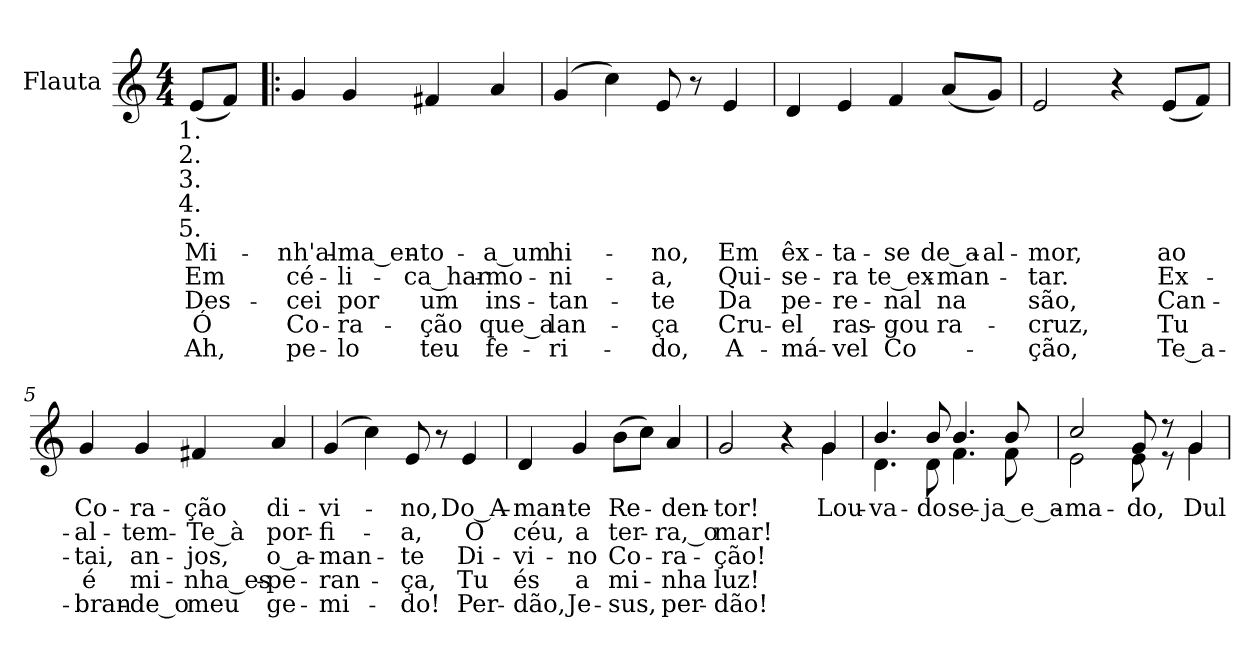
**kern	**text	**text	**text	**text	**text
*part1	*part1	*part1	*part1	*part1	*part1
*staff1	*staff1	*staff1	*staff1	*staff1	*staff1
*I"Flauta	*	*	*	*	*
*I'Fl.	*	*	*	*	*
!!LO:PB:g=z
*clefG2	*	*	*	*	*
*k[]	*	*	*	*	*
*C:	*	*	*	*	*
*M4/4	*	*	*	*	*
*MM92	*	*	*	*	*
=	=	=	=	=	=
!LO:TX:b:cj:t=1.	!	!	!	!	!
!LO:TX:b:cj:t=2.	!	!	!	!	!
!LO:TX:b:cj:t=3.	!	!	!	!	!
!LO:TX:b:cj:t=4.	!	!	!	!	!
!LO:TX:b:cj:t=5.	!	!	!	!	!
!	!LO:LY:b:color=#000000	!LO:LY:b:color=#000000	!LO:LY:b:color=#000000	!LO:LY:b:color=#000000	!LO:LY:b:color=#000000
(8ei/L	Mi-	Em	Des-	Ó	Ah,
8fi/J)	.	.	.	.	.
=1!|:	=1!|:	=1!|:	=1!|:	=1!|:	=1!|:
!	!LO:LY:b:color=#000000	!LO:LY:b:color=#000000	!LO:LY:b:color=#000000	!LO:LY:b:color=#000000	!LO:LY:b:color=#000000
4gi/	-nh'al-	cé-	-cei	Co-	pe-
!	!LO:LY:b:color=#000000	!LO:LY:b:color=#000000	!LO:LY:b:color=#000000	!LO:LY:b:color=#000000	!LO:LY:b:color=#000000
4gi/	-ma_en-	-li-	por	-ra-	-lo
!	!LO:LY:b:color=#000000	!LO:LY:b:color=#000000	!LO:LY:b:color=#000000	!LO:LY:b:color=#000000	!LO:LY:b:color=#000000
4f#Xi/	-to-	-ca_har-	um	-ção	teu
!	!LO:LY:b:color=#000000	!LO:LY:b:color=#000000	!LO:LY:b:color=#000000	!LO:LY:b:color=#000000	!LO:LY:b:color=#000000
4ai/	-a_um	-mo-	ins-	que_a	fe-
=2	=2	=2	=2	=2	=2
!	!LO:LY:b:color=#000000	!LO:LY:b:color=#000000	!LO:LY:b:color=#000000	!LO:LY:b:color=#000000	!LO:LY:b:color=#000000
(4gi/	hi-	-ni-	-tan-	lan-	-ri-
4cci\)	.	.	.	.	.
!	!LO:LY:b:color=#000000	!LO:LY:b:color=#000000	!LO:LY:b:color=#000000	!LO:LY:b:color=#000000	!LO:LY:b:color=#000000
8ei/	-no,	-a,	-te	-ça	-do,
8r	.	.	.	.	.
!	!LO:LY:b:color=#000000	!LO:LY:b:color=#000000	!LO:LY:b:color=#000000	!LO:LY:b:color=#000000	!LO:LY:b:color=#000000
4ei/	Em	Qui-	Da	Cru-	A-
=3	=3	=3	=3	=3	=3
!	!LO:LY:b:color=#000000	!LO:LY:b:color=#000000	!LO:LY:b:color=#000000	!LO:LY:b:color=#000000	!LO:LY:b:color=#000000
4di/	êx-	-se-	pe-	-el	-má-
!	!LO:LY:b:color=#000000	!LO:LY:b:color=#000000	!LO:LY:b:color=#000000	!LO:LY:b:color=#000000	!LO:LY:b:color=#000000
4ei/	-ta-	-ra	-re-	ras-	-vel
!	!LO:LY:b:color=#000000	!LO:LY:b:color=#000000	!LO:LY:b:color=#000000	!LO:LY:b:color=#000000	!LO:LY:b:color=#000000
4fi/	-se	te_ex-	-nal	-gou	Co-
!	!LO:LY:b:color=#000000	!LO:LY:b:color=#000000	!LO:LY:b:color=#000000	!LO:LY:b:color=#000000	!
(8ai/L	de_a-	man-	na	-ra-	.
!	!LO:LY:b:color=#000000	!	!	!	!
8gi/J)	-al-	.	.	.	.
=4	=4	=4	=4	=4	=4
!	!LO:LY:b:color=#000000	!LO:LY:b:color=#000000	!LO:LY:b:color=#000000	!LO:LY:b:color=#000000	!LO:LY:b:color=#000000
2ei/	-mor,	-tar.	-são,	cruz,	-ção,
4r	.	.	.	.	.
!	!LO:LY:b:color=#000000	!LO:LY:b:color=#000000	!LO:LY:b:color=#000000	!LO:LY:b:color=#000000	!LO:LY:b:color=#000000
(8ei/L	ao	Ex-	Can-	Tu	Te_a-
8fi/J)	.	.	.	.	.
!!LO:LB:g=z
=5	=5	=5	=5	=5	=5
!	!LO:LY:b:color=#000000	!LO:LY:b:color=#000000	!LO:LY:b:color=#000000	!LO:LY:b:color=#000000	!LO:LY:b:color=#000000
4gi/	Co-	-al-	-tai,	é	-bran-
!	!LO:LY:b:color=#000000	!LO:LY:b:color=#000000	!LO:LY:b:color=#000000	!LO:LY:b:color=#000000	!LO:LY:b:color=#000000
4gi/	-ra-	-tem-	an-	mi-	-de_o
!	!LO:LY:b:color=#000000	!LO:LY:b:color=#000000	!LO:LY:b:color=#000000	!LO:LY:b:color=#000000	!LO:LY:b:color=#000000
4f#Xi/	-ção	-Te_à	-jos,	-nha_es-	meu
!	!LO:LY:b:color=#000000	!LO:LY:b:color=#000000	!LO:LY:b:color=#000000	!LO:LY:b:color=#000000	!LO:LY:b:color=#000000
4ai/	di-	por-	o_a-	-pe-	ge-
=6	=6	=6	=6	=6	=6
!	!LO:LY:b:color=#000000	!LO:LY:b:color=#000000	!LO:LY:b:color=#000000	!LO:LY:b:color=#000000	!LO:LY:b:color=#000000
(4gi/	-vi-	-fi-	-man-	-ran-	-mi-
4cci\)	.	.	.	.	.
!	!LO:LY:b:color=#000000	!LO:LY:b:color=#000000	!LO:LY:b:color=#000000	!LO:LY:b:color=#000000	!LO:LY:b:color=#000000
8ei/	-no,	-a,	-te	-ça,	-do!
8r	.	.	.	.	.
!	!LO:LY:b:color=#000000	!LO:LY:b:color=#000000	!LO:LY:b:color=#000000	!LO:LY:b:color=#000000	!LO:LY:b:color=#000000
4ei/	Do_A-	O	Di-	Tu	Per-
=7	=7	=7	=7	=7	=7
!	!LO:LY:b:color=#000000	!LO:LY:b:color=#000000	!LO:LY:b:color=#000000	!LO:LY:b:color=#000000	!LO:LY:b:color=#000000
4di/	-man-	céu,	-vi-	és	-dão,
!	!LO:LY:b:color=#000000	!LO:LY:b:color=#000000	!LO:LY:b:color=#000000	!LO:LY:b:color=#000000	!LO:LY:b:color=#000000
4gi/	-te	a	-no	a	Je-
!	!LO:LY:b:color=#000000	!LO:LY:b:color=#000000	!LO:LY:b:color=#000000	!LO:LY:b:color=#000000	!LO:LY:b:color=#000000
(8bi\L	Re-	ter-	Co-	mi-	-sus,
8cci\J)	.	.	.	.	.
!	!LO:LY:b:color=#000000	!LO:LY:b:color=#000000	!LO:LY:b:color=#000000	!LO:LY:b:color=#000000	!LO:LY:b:color=#000000
4ai/	-den-	-ra,_o	-ra-	-nha	per-
=8	=8	=8	=8	=8	=8
!	!LO:LY:b:color=#000000	!LO:LY:b:color=#000000	!LO:LY:b:color=#000000	!LO:LY:b:color=#000000	!LO:LY:b:color=#000000
*^	*	*	*	*	*
2gi/	2ryy	-tor!	mar!	-ção!	luz!	-dão!
4r	4ryy	.	.	.	.	.
!	!	!LO:LY:b:color=#000000	!	!	!	!
4gi/	4gi\	Lou-	.	.	.	.
!!LO:LB:g=z	!!
=9	=9	=9	=9	=9	=9	=9
!	!	!LO:LY:b:color=#000000	!	!	!	!
4.bi/	4.di\	-va-	.	.	.	.
!	!	!LO:LY:b:color=#000000	!	!	!	!
8bi/	8di\	-do	.	.	.	.
!	!	!LO:LY:b:color=#000000	!	!	!	!
4.bi/	4.fi\	se-	.	.	.	.
!	!	!LO:LY:b:color=#000000	!	!	!	!
8bi/	8fi\	-ja_e_a-	.	.	.	.
=10	=10	=10	=10	=10	=10	=10
!	!	!LO:LY:b:color=#000000	!	!	!	!
2cci/	2ei\	-ma-	.	.	.	.
!	!	!LO:LY:b:color=#000000	!	!	!	!
8gi/	8ei\	-do,	.	.	.	.
8r	8r	.	.	.	.	.
!	!	!LO:LY:b:color=#000000	!	!	!	!
4gi/	4gi\	Dul-	.	.	.	.
*v	*v	*	*	*	*	*
=	=	=	=	=	=
*-	*-	*-	*-	*-	*-
